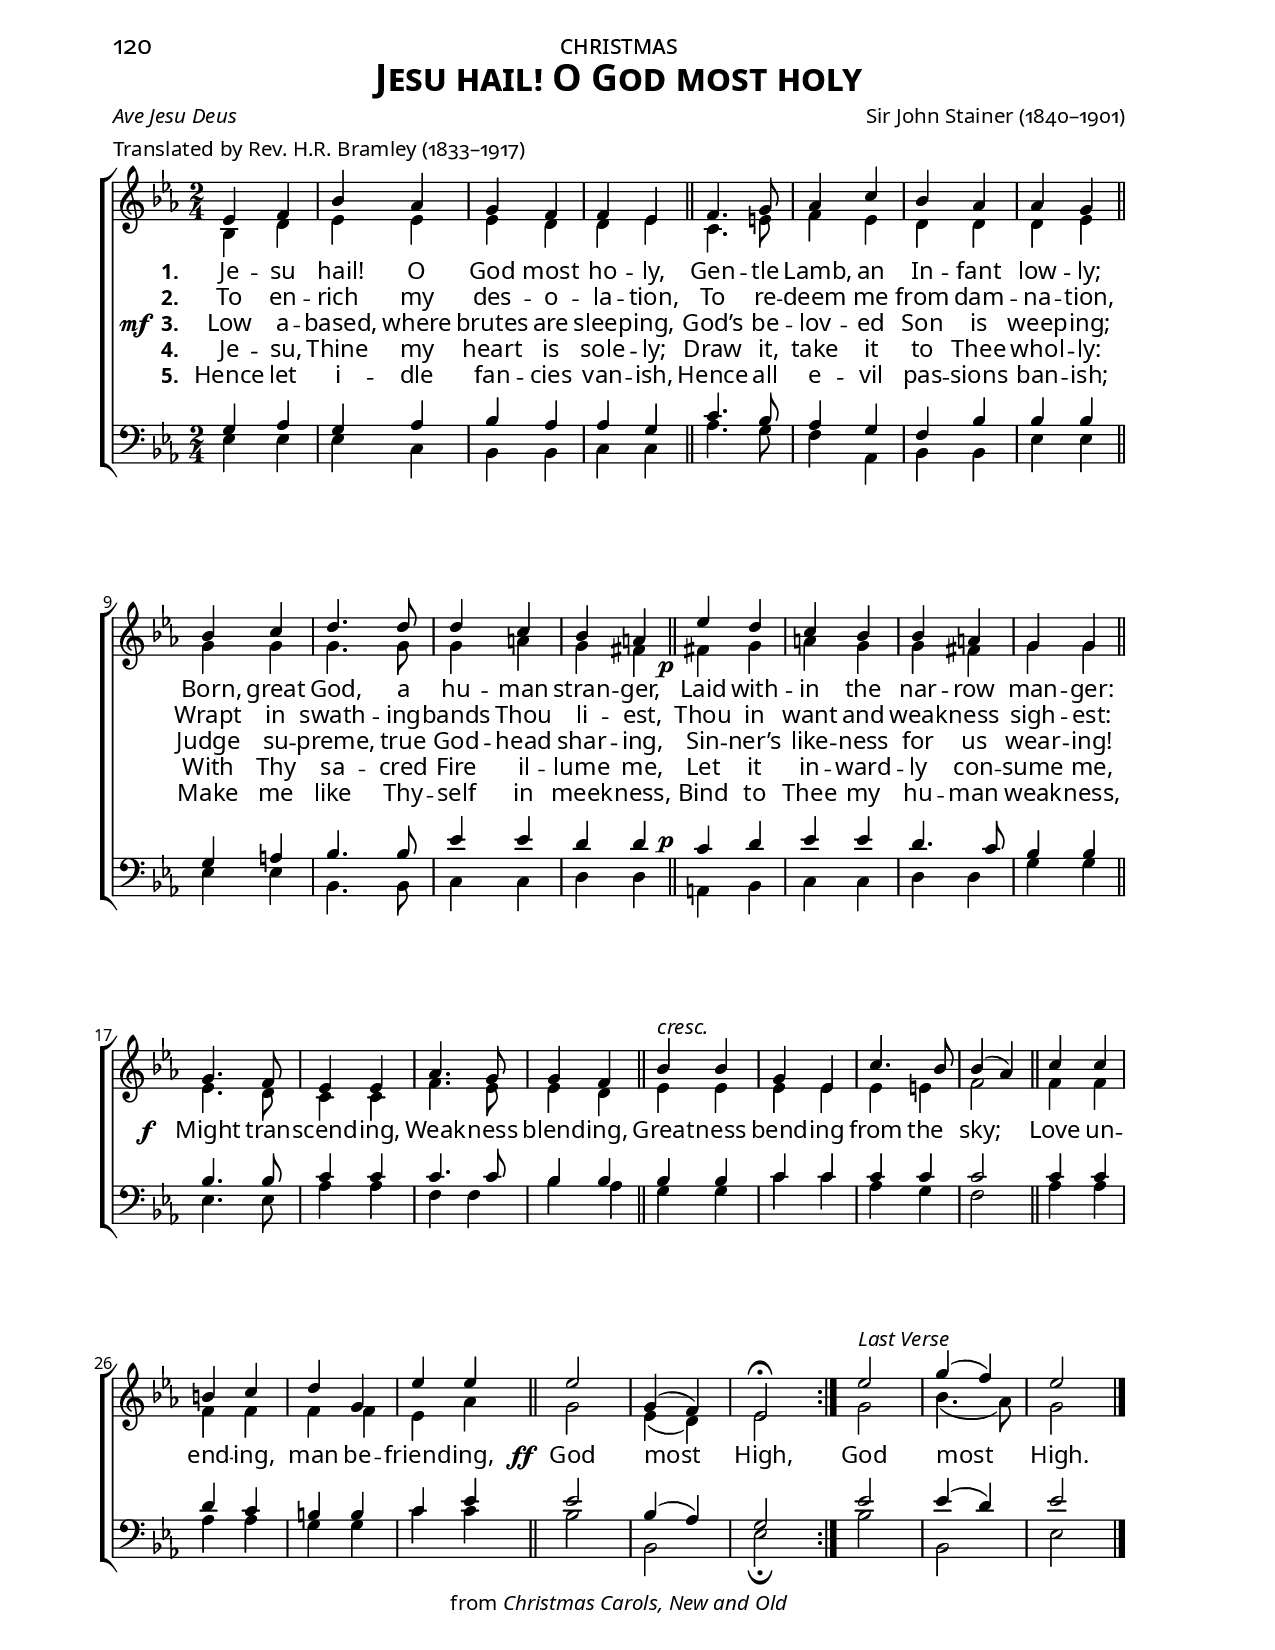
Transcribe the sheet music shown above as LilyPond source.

\version "2.14.2"
\include "util.ly"
\header {
  title = \markup{\override #'(font-name . "Garamond Premier Pro Semibold"){ \abs-fontsize #18 \smallCapsOldStyle"Jesu hail! O God most holy"}}
  poet = \markup\italic"Ave Jesu Deus"
  meter = \markup\oldStyleNum"Translated by Rev. H.R. Bramley (1833–1917)"
  composer = \markup\oldStyleNum"Sir John Stainer (1840–1901)"
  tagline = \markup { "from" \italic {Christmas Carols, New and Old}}
}
\paper {
  %print-all-headers = ##t
  paper-height = 11\in
  paper-width = 8.5\in
  indent = 0\in
  %system-system-spacing = #'((basic-distance . 10) (padding . 0))
  %system-system-spacing =
  %  #'((basic-distance . 0)
  %     (minimum-distance . 0)
  %     (padding . -0.35)
  %     (stretchability . 100))
  ragged-last-bottom = ##f
  ragged-bottom = ##f
  two-sided = ##t
  inner-margin = 1\in
  outer-margin = 0.75\in
  top-margin = 0.26\in
  bottom-margin = 0.25\in
  first-page-number = #120
  print-first-page-number = ##t
  headerLine = \markup{\override #'(font-name . "Garamond Premier Pro") \smallCapsOldStyle"christmas"}
  oddHeaderMarkup = \markup\fill-line{
     \override #'(font-name . "Garamond Premier Pro")\abs-fontsize #12.5
     \combine 
        \fill-line{"" \on-the-fly #print-page-number-check-first
        \oldStylePageNum""
        }
        \fill-line{\headerLine}
  }
  evenHeaderMarkup = \markup {
     \override #'(font-name . "Garamond Premier Pro")\abs-fontsize #12.5
     \combine
        \on-the-fly #print-page-number-check-first
        \oldStylePageNum""
        \fill-line{\headerLine}
  }
}
#(set-global-staff-size 18) \paper{ #(define fonts (make-pango-font-tree "Garamond Premier Pro" "Garamond Premier Pro" "Garamond Premier Pro" (/ 18 20))) }
global = {
  \key ees \major
  \time 2/4
  \override DynamicLineSpanner #'staff-padding = #0.0
  \override DynamicLineSpanner #'Y-extent = #'(1 . 1)
  \override DynamicText #'X-offset = #-4
}

sopMusic = \relative c' {
  ees4 f |
  bes aes |
  g f |
  f ees \bar "||"
  f4. g8 |
  aes4 c |
  
  bes aes |
  aes g \bar "||"
  bes c |
  d4. d8 |
  d4 c |
  bes a \bar "||"
  ees'_\p d |
  
  c bes |
  bes a |
  g g \bar "||" \break
  g4. f8 |
  ees4 ees |
  aes4. g8 |
  g4 f \bar "||"
  
  bes4^\markup\italic"cresc." bes |
  g ees |
  c'4. bes8 |
  bes4( aes) \bar "||"
  c4 c |
  b c |
  d g, |
  
  ees' ees \bar "||"
  ees2 |
  g,4( f) |
  ees2\fermata \bar ":|"
  ees'^\markup\italic{ "Last Verse"} |
  g4( f) |
  ees2 \bar "|."
}
sopWords = \lyricmode {
  
}

altoMusic = \relative c' {
  bes4 d |
  ees ees |
  ees d |
  d ees \bar "||"
  c4. e8 |
  f4 ees |
  
  d d |
  d ees \bar "||"
  g g |
  g4. g8 |
  g4 a |
  g fis \bar "||"
  fis! g |
  
  a g |
  g fis |
  g g \bar "||"
  ees4. d8 |
  c4 c |
  f4. ees8 |
  ees4 d |
  
  ees ees |
  ees ees |
  ees e |
  f2 \bar "||"
  f4 f |
  f f |
  f f |
  
  ees aes \bar "||"
  g2 |
  ees4( d) |
  ees2 |
  g2 |
  bes4.( aes8) |
  g2 \bar "|."
}
altoWords = {
  \dropLyricsV
  \lyricmode {
    \set stanza = #"1. "
    Je -- su hail! O God most ho -- ly,
    Gen -- tle Lamb, an In -- fant low -- ly;
    Born, great God, a hu -- man stran -- ger,
    Laid with -- in the nar -- row man -- ger:
  }
  \set stanza = \markup\dynamic"f  "
  \lyricmode{
    \set associatedVoice = "tenors"
    Might tran -- scend -- ing, Weak -- ness blend -- ing,
    Great -- ness bend -- ing from the sky;
    Love un -- end -- ing, man be -- friend -- ing,
  }
  \set stanza = \markup\dynamic"  ff "
  \lyricmode{
    God most High,
    God most High.
  }
}
altoWordsII = \lyricmode {
  \dropLyricsV
%\markup\italic
  \set stanza = #"2. "
  To en -- rich my des -- o -- la -- tion,
  To re -- deem me from dam -- na -- tion,
  Wrapt in swath -- ing -- bands Thou li -- est,
  Thou in want and weak -- ness sigh -- est:
}
altoWordsIII = {
  \dropLyricsV
  \set stanza = \markup{\dynamic"mf " "3. "}
  \lyricmode {
    Low a -- based, where brutes are sleep -- ing,
    God’s be -- lov -- ed Son is weep -- ing;
    Judge su -- preme, true God -- head shar -- ing,
    Sin -- ner’s like -- ness for us wear -- ing!
  }
}
altoWordsIV = \lyricmode {
  \dropLyricsV
  \set stanza = #"4. "
  Je -- su, Thine my heart is sole -- ly;
  Draw it, take it to Thee whol -- ly:
  With Thy sa -- cred Fire il -- lume me,
  Let it in -- ward -- ly con -- sume me,
}
altoWordsV = \lyricmode {
  \dropLyricsV
  \set stanza = #"5. "
  Hence let i -- dle fan -- cies van -- ish,
  Hence all e -- vil pas -- sions ban -- ish;
  Make me like Thy -- self in meek -- ness,
  Bind to Thee my hu -- man weak -- ness,
}
altoWordsVI = \lyricmode {
  \set stanza = #"6. "
  \set ignoreMelismata = ##t
}
tenorMusic = \relative c' {
  g4 aes |
  g aes |
  bes aes |
  aes g \bar "||"
  c4. bes8 |
  aes4 g |
  
  f bes |
  bes bes \bar "||"
  g a |
  bes4. bes8 |
  ees4 ees |
  d d \bar "||"
  c^\p d |
  
  ees4 ees |
  d4. c8 |
  bes4 bes \bar "||"
  bes4. bes8 |
  c4 c |
  c4. c8 |
  bes4 bes \bar "||"
  
  bes bes |
  c c |
  c c |
  c2 \bar "||"
  c4 c |
  d c |
  b b |
  
  c ees \bar "||"
  ees2 |
  bes4( aes) |
  g2 |
  
  ees' |
  ees4( d) |
  ees2 \bar "|."
  
}
tenorWords = \lyricmode {

}

bassMusic = \relative c {
  ees4 ees |
  ees c |
  bes bes |
  c c \bar "||"
  aes'4. g8 |
  f4 aes, |
  
  bes4 bes |
  ees ees \bar "||"
  ees ees |
  bes4. bes8 |
  c4 c |
  d d \bar "||"
  a bes |
  
  c c |
  d d |
  g g \bar "||"
  ees4. ees8 |
  aes4 aes |
  f f |
  bes aes \bar "||"
  
  g g |
  c c |
  aes g |
  f2 \bar "||"
  aes4 aes |
  aes aes |
  g g |
  
  c c \bar "||"
  bes2 |
  bes, |
  ees\fermata |
  bes' |
  bes, |
  ees \bar "|."
}
bassWords = \lyricmode {

}

pianoRH = \relative c' {
  
}
pianoLH = \relative c' {
  
}

\score {
  <<
   \new ChoirStaff <<
%    \new Lyrics = sopranos \with { \override VerticalAxisGroup #'nonstaff-relatedstaff-spacing = #'((basic-distance . 1)) }
    \new Staff = women <<
      \new Voice = "sopranos" { \voiceOne << \global \sopMusic >> }
      \new Voice = "altos" { \voiceTwo << \global \altoMusic >> }
    >>
   \new Staff = men <<
      \clef bass
      \new Voice = "tenors" { \voiceOne << \global \tenorMusic >> }
      \new Voice = "basses" { \voiceTwo << \global \bassMusic >> }
    >>
    \new Lyrics \with { alignAboveContext = #"women" \override VerticalAxisGroup #'nonstaff-relatedstaff-spacing = #'((basic-distance . 1))} \lyricsto "sopranos" \sopWords
     \new Lyrics = "altosVI"  \with { alignBelowContext = #"women" \override VerticalAxisGroup #'nonstaff-relatedstaff-spacing = #'((basic-distance . 1))} \lyricsto "altos" \altoWordsVI
    \new Lyrics = "altosV"  \with { alignBelowContext = #"women" \override VerticalAxisGroup #'nonstaff-relatedstaff-spacing = #'((basic-distance . 1))} \lyricsto "altos" \altoWordsV
    \new Lyrics = "altosIV"  \with { alignBelowContext = #"women" \override VerticalAxisGroup #'nonstaff-relatedstaff-spacing = #'((basic-distance . 1))} \lyricsto "altos" \altoWordsIV
    \new Lyrics = "altosIII"  \with { alignBelowContext = #"women" \override VerticalAxisGroup #'nonstaff-relatedstaff-spacing = #'((basic-distance . 1))} \lyricsto "altos" \altoWordsIII
    \new Lyrics = "altosII"  \with { alignBelowContext = #"women" \override VerticalAxisGroup #'nonstaff-relatedstaff-spacing = #'((basic-distance . 1))} \lyricsto "altos" \altoWordsII
    \new Lyrics = "altos"  \with { alignBelowContext = #"women" \override VerticalAxisGroup #'nonstaff-relatedstaff-spacing = #'((basic-distance . 1)) } \lyricsto "altos" \altoWords
    \new Lyrics \with { alignAboveContext = #"men" \override VerticalAxisGroup #'nonstaff-relatedstaff-spacing = #'((basic-distance . 1)) } \lyricsto "tenors" \tenorWords
    \new Lyrics \with { alignBelowContext = #"men" \override VerticalAxisGroup #'nonstaff-relatedstaff-spacing = #'((basic-distance . 1)) } \lyricsto "basses" \bassWords
  >>
%    \new PianoStaff << \new Staff { \new Voice { \pianoRH } } \new Staff { \clef "bass" \pianoLH } >>
  >>
  \layout {
  \context {
    \Lyrics
    \override LyricText #'font-size = #1.3
  }
    \context {
      \Score
      %\override SpacingSpanner #'base-shortest-duration = #(ly:make-moment 1 8)
      %\override SpacingSpanner #'common-shortest-duration = #(ly:make-moment 1 4)
    }
    \context {
      % Remove all empty staves
      % \Staff \RemoveEmptyStaves \override VerticalAxisGroup #'remove-first = ##t
    }
    \context {
      \Lyrics
      \override LyricText #'X-offset = #center-on-word
    }
  }
}

